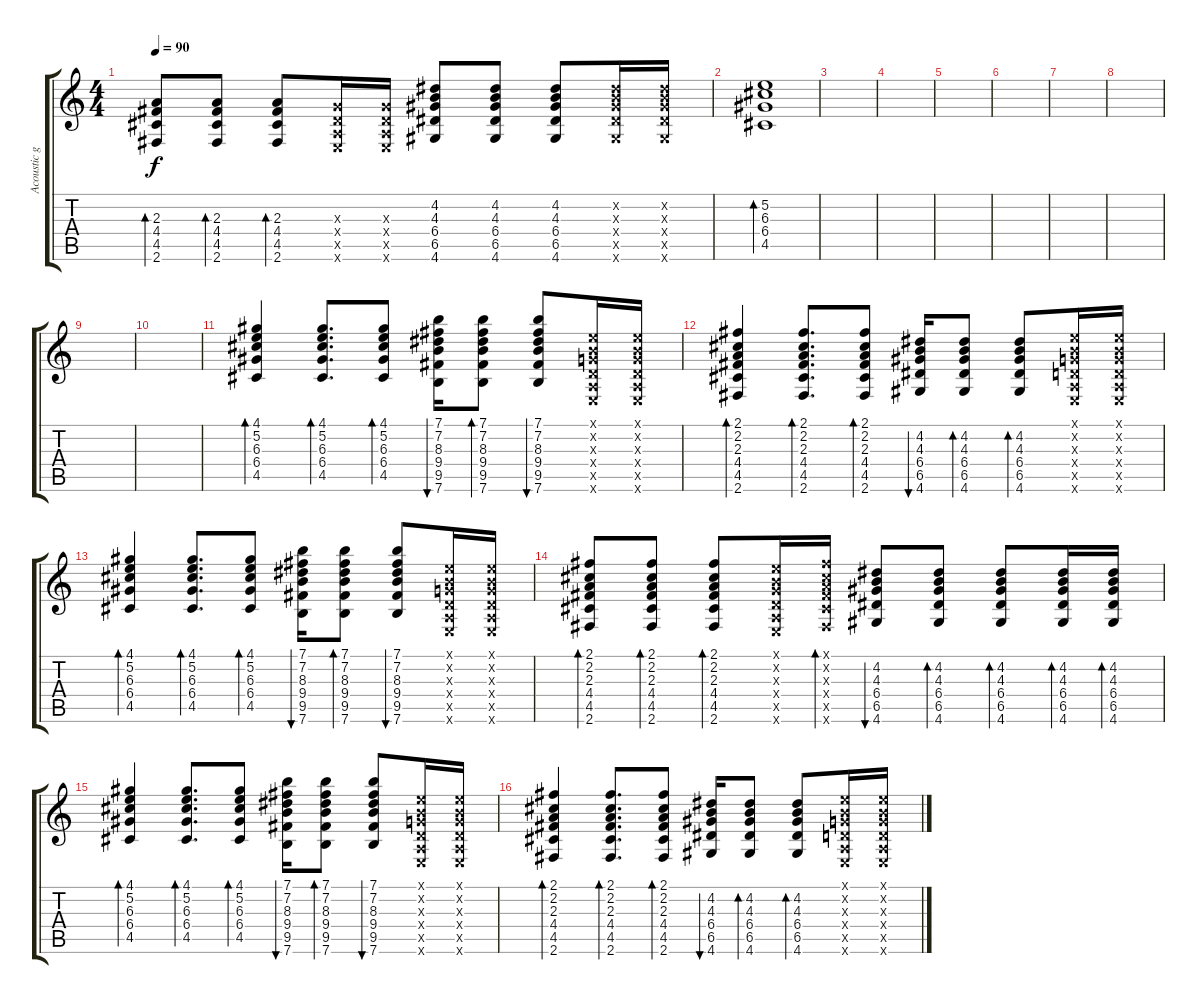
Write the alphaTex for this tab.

\track ("Acoustic guitar" "Acoustic g") {instrument acousticguitarsteel}
\staff {score tabs}
\tuning (E4 B3 G3 D3 A2 E2) {hide}
\ts (4 4)
\tempo 90
\clef g2
\ks c
(2.3 4.4 4.5 2.6).8{bd 60 dy f} (2.3 4.4 4.5 2.6).8{bd 60} (2.3 4.4 4.5 2.6).8{bd 60} (0.3{x} 0.4{x} 0.5{x} 0.6{x}).16 (0.3{x} 0.4{x} 0.5{x} 0.6{x}).16 (4.2 4.3 6.4 6.5 4.6).8 (4.2 4.3 6.4 6.5 4.6).8 (4.2 4.3 6.4 6.5 4.6).8 (4.2{x} 4.3{x} 6.4{x} 6.5{x} 4.6{x}).16 (4.2{x} 4.3{x} 6.4{x} 6.5{x} 4.6{x}).16 |
(5.2 6.3 6.4 4.5).1{bd 60} |
|
|
|
|
|
|
|
|
(4.1 5.2 6.3 6.4 4.5).4{bd 60} (4.1 5.2 6.3 6.4 4.5).8{d bd 60} (4.1 5.2 6.3 6.4 4.5).8{bd 60} (7.1 7.2 8.3 9.4 9.5 7.6).16{bu 60} (7.1 7.2 8.3 9.4 9.5 7.6).8{bd 60} (7.1 7.2 8.3 9.4 9.5 7.6).8{bu 60} (0.1{x} 0.2{x} 0.3{x} 0.4{x} 0.5{x} 0.6{x}).16 (0.1{x} 0.2{x} 0.3{x} 0.4{x} 0.5{x} 0.6{x}).16 |
(2.1 2.2 2.3 4.4 4.5 2.6).4{bd 60} (2.1 2.2 2.3 4.4 4.5 2.6).8{d bd 60} (2.1 2.2 2.3 4.4 4.5 2.6).8{bd 60} (4.2 4.3 6.4 6.5 4.6).16{bu 60} (4.2 4.3 6.4 6.5 4.6).8{bd 60} (4.2 4.3 6.4 6.5 4.6).8{bd 60} (0.1{x} 0.2{x} 0.3{x} 0.4{x} 0.5{x} 0.6{x}).16 (0.1{x} 0.2{x} 0.3{x} 0.4{x} 0.5{x} 0.6{x}).16 |
(4.1 5.2 6.3 6.4 4.5).4{bd 60} (4.1 5.2 6.3 6.4 4.5).8{d bd 60} (4.1 5.2 6.3 6.4 4.5).8{bd 60} (7.1 7.2 8.3 9.4 9.5 7.6).16{bu 60} (7.1 7.2 8.3 9.4 9.5 7.6).8{bd 60} (7.1 7.2 8.3 9.4 9.5 7.6).8{bu 60} (0.1{x} 0.2{x} 0.3{x} 0.4{x} 0.5{x} 0.6{x}).16 (0.1{x} 0.2{x} 0.3{x} 0.4{x} 0.5{x} 0.6{x}).16 |
(2.1 2.2 2.3 4.4 4.5 2.6).8{bd 60} (2.1 2.2 2.3 4.4 4.5 2.6).8{bd 60} (2.1 2.2 2.3 4.4 4.5 2.6).8{bd 60} (0.1{x} 0.2{x} 0.3{x} 0.4{x} 0.5{x} 0.6{x}).16 (2.1{x} 2.2{x} 2.3{x} 4.4{x} 4.5{x} 2.6{x}).16{bd 60} (4.2 4.3 6.4 6.5 4.6).8{bu 60} (4.2 4.3 6.4 6.5 4.6).8{bd 60} (4.2 4.3 6.4 6.5 4.6).8{bd 60} (4.2 4.3 6.4 6.5 4.6).16{bd 60} (4.2 4.3 6.4 6.5 4.6).16{bd 60} |
(4.1 5.2 6.3 6.4 4.5).4{bd 60} (4.1 5.2 6.3 6.4 4.5).8{d bd 60} (4.1 5.2 6.3 6.4 4.5).8{bd 60} (7.1 7.2 8.3 9.4 9.5 7.6).16{bu 60} (7.1 7.2 8.3 9.4 9.5 7.6).8{bd 60} (7.1 7.2 8.3 9.4 9.5 7.6).8{bu 60} (0.1{x} 0.2{x} 0.3{x} 0.4{x} 0.5{x} 0.6{x}).16 (0.1{x} 0.2{x} 0.3{x} 0.4{x} 0.5{x} 0.6{x}).16 |
(2.1 2.2 2.3 4.4 4.5 2.6).4{bd 60} (2.1 2.2 2.3 4.4 4.5 2.6).8{d bd 60} (2.1 2.2 2.3 4.4 4.5 2.6).8{bd 60} (4.2 4.3 6.4 6.5 4.6).16{bu 60} (4.2 4.3 6.4 6.5 4.6).8{bd 60} (4.2 4.3 6.4 6.5 4.6).8{bd 60} (0.1{x} 0.2{x} 0.3{x} 0.4{x} 0.5{x} 0.6{x}).16 (0.1{x} 0.2{x} 0.3{x} 0.4{x} 0.5{x} 0.6{x}).16
